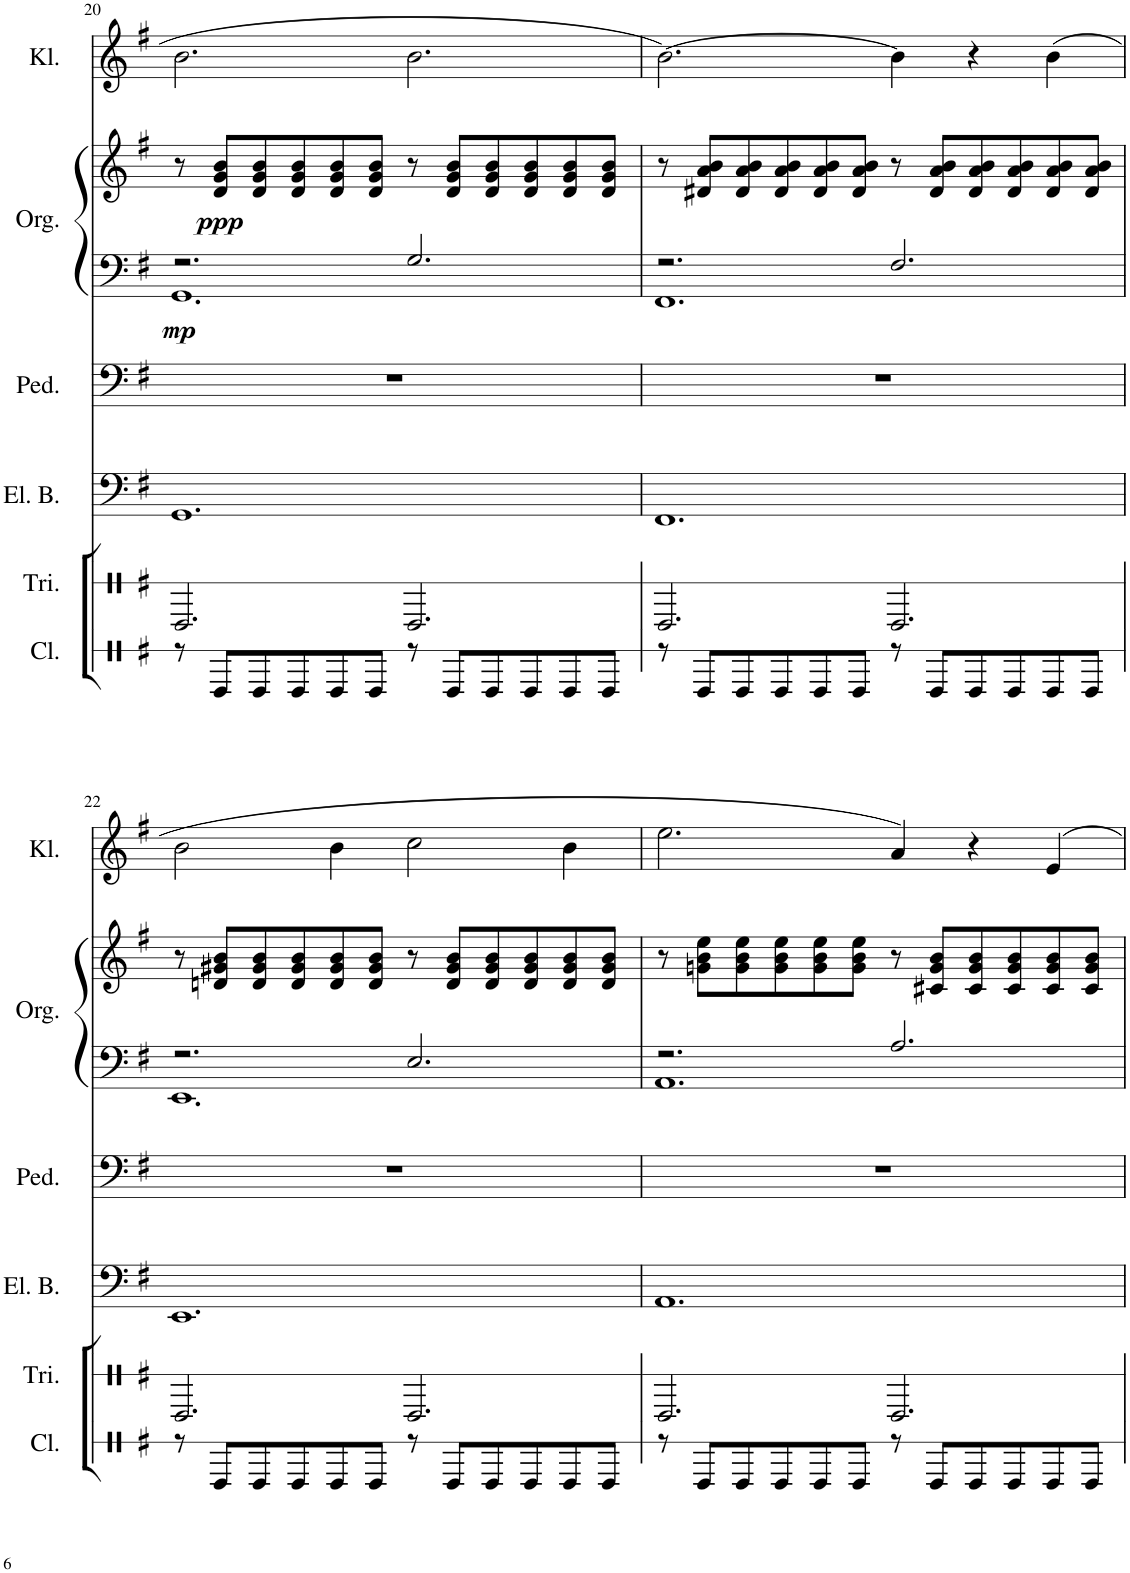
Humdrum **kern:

**kern	**kern	**kern	**kern	**kern	**kern	**dynam	**kern
*part6	*part5	*part4	*part3	*part2	*part2	*part2	*part1
*staff7	*staff6	*staff5	*staff4	*staff3	*staff2	*staff2/3	*staff1
*I"Claves	*I"Triangel	*I"Electric Bass	*I"Org. Pedal	*I"Orgel	*	*	*I"Klarinette
*I'Cl.	*I'Tri.	*I'El. B.	*I'Ped.	*I'Org.	*	*	*I'Kl.
!!LO:PB:g=z
*clefX	*clefX	*clefF4	*clefF4	*clefF4	*clefG2	*	*clefG2
*Trd1c2	*	*	*	*	*	*	*Trd1c2
*k[f#]	*k[f#]	*k[f#]	*k[f#]	*k[f#]	*k[f#]	*	*k[f#]
*M6/4	*M6/4	*M6/4	*M6/4	*M6/4	*M6/4	*	*M6/4
=20	=20	=20	=20	=20	=20	=20	=20
*	*	*	*	*^	*	*	*
!	!	!	!	!	!	!	!LO:DY:b=2	!
8r	2.e/	1.GG	1.r	2.r	1.GG	8r	mp	2.b\
!	!	!	!	!	!	!	!LO:DY:b	!
8e/L	.	.	.	.	.	8d/ 8g/ 8b/L	ppp	.
8e/	.	.	.	.	.	8d/ 8g/ 8b/	.	.
8e/	.	.	.	.	.	8d/ 8g/ 8b/	.	.
8e/	.	.	.	.	.	8d/ 8g/ 8b/	.	.
8e/J	.	.	.	.	.	8d/ 8g/ 8b/J	.	.
8r	2.e/	.	.	2.G/	.	8r	.	2.b\
8e/L	.	.	.	.	.	8d/ 8g/ 8b/L	.	.
8e/	.	.	.	.	.	8d/ 8g/ 8b/	.	.
8e/	.	.	.	.	.	8d/ 8g/ 8b/	.	.
8e/	.	.	.	.	.	8d/ 8g/ 8b/	.	.
8e/J	.	.	.	.	.	8d/ 8g/ 8b/J	.	.
=21	=21	=21	=21	=21	=21	=21	=21	=21
8r	2.e/	1.FF#	1.r	2.r	1.FF#	8r	.	[2.b\
8e/L	.	.	.	.	.	8d#X/ 8a/ 8b/L	.	.
8e/	.	.	.	.	.	8d#/ 8a/ 8b/	.	.
8e/	.	.	.	.	.	8d#/ 8a/ 8b/	.	.
8e/	.	.	.	.	.	8d#/ 8a/ 8b/	.	.
8e/J	.	.	.	.	.	8d#/ 8a/ 8b/J	.	.
8r	2.e/	.	.	2.F#/	.	8r	.	4b\]
8e/L	.	.	.	.	.	8d#/ 8a/ 8b/L	.	.
8e/	.	.	.	.	.	8d#/ 8a/ 8b/	.	4r
8e/	.	.	.	.	.	8d#/ 8a/ 8b/	.	.
8e/	.	.	.	.	.	8d#/ 8a/ 8b/	.	(4b\
8e/J	.	.	.	.	.	8d#/ 8a/ 8b/J	.	.
!!LO:LB:g=z
=22	=22	=22	=22	=22	=22	=22	=22	=22
8r	2.e/	1.EE	1.r	2.r	1.EE	8r	.	2b\
8e/L	.	.	.	.	.	8dn/ 8g#X/ 8b/L	.	.
8e/	.	.	.	.	.	8d/ 8g#/ 8b/	.	.
8e/	.	.	.	.	.	8d/ 8g#/ 8b/	.	.
8e/	.	.	.	.	.	8d/ 8g#/ 8b/	.	4b\
8e/J	.	.	.	.	.	8d/ 8g#/ 8b/J	.	.
8r	2.e/	.	.	2.E/	.	8r	.	2cc\
8e/L	.	.	.	.	.	8d/ 8g#/ 8b/L	.	.
8e/	.	.	.	.	.	8d/ 8g#/ 8b/	.	.
8e/	.	.	.	.	.	8d/ 8g#/ 8b/	.	.
8e/	.	.	.	.	.	8d/ 8g#/ 8b/	.	4b\
8e/J	.	.	.	.	.	8d/ 8g#/ 8b/J	.	.
=23	=23	=23	=23	=23	=23	=23	=23	=23
8r	2.e/	1.AA	1.r	2.r	1.AA	8r	.	2.ee\
8e/L	.	.	.	.	.	8gn\ 8b\ 8ee\L	.	.
8e/	.	.	.	.	.	8g\ 8b\ 8ee\	.	.
8e/	.	.	.	.	.	8g\ 8b\ 8ee\	.	.
8e/	.	.	.	.	.	8g\ 8b\ 8ee\	.	.
8e/J	.	.	.	.	.	8g\ 8b\ 8ee\J	.	.
8r	2.e/	.	.	2.A/	.	8r	.	4a/)
8e/L	.	.	.	.	.	8c#X/ 8g/ 8b/L	.	.
8e/	.	.	.	.	.	8c#/ 8g/ 8b/	.	4r
8e/	.	.	.	.	.	8c#/ 8g/ 8b/	.	.
8e/	.	.	.	.	.	8c#/ 8g/ 8b/	.	4e/
8e/J	.	.	.	.	.	8c#/ 8g/ 8b/J	.	.
*	*	*	*	*v	*v	*	*	*
=	=	=	=	=	=	=	=
*-	*-	*-	*-	*-	*-	*-	*-
